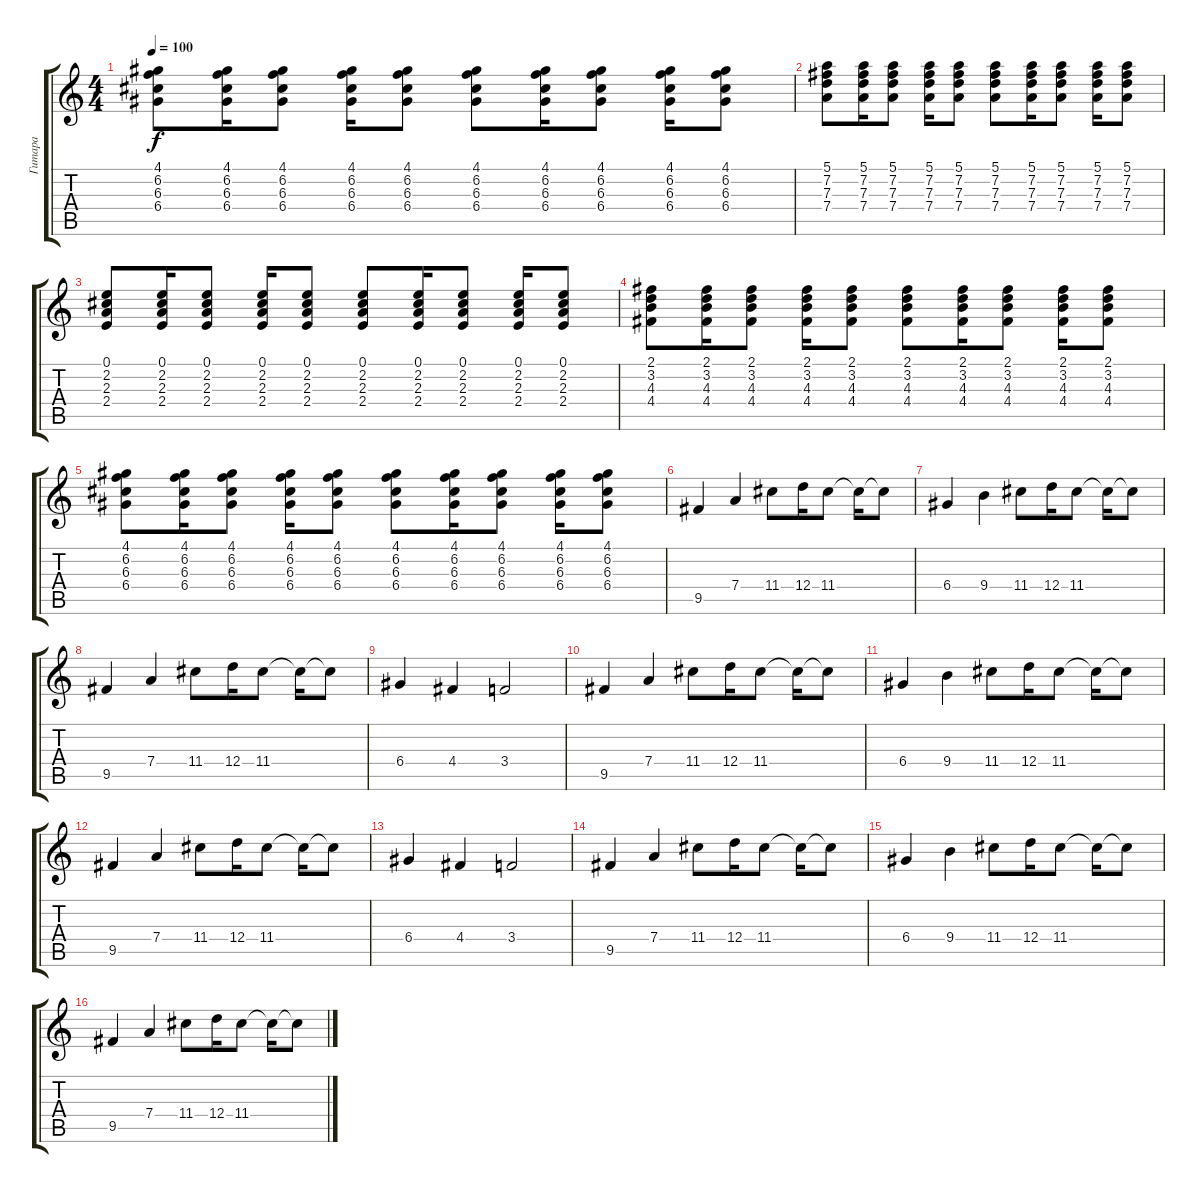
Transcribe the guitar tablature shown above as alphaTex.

\track ("Гитара" "Гитара") {instrument electricguitarmuted}
\staff {score tabs}
\tuning (E4 B3 G3 D3 A2 E2) {hide}
\ts (4 4)
\tempo 100
\clef g2
\ks c
(4.1 6.2 6.3 6.4).8{dy f} (4.1 6.2 6.3 6.4).16 (4.1 6.2 6.3 6.4).8 (4.1 6.2 6.3 6.4).16 (4.1 6.2 6.3 6.4).8 (4.1 6.2 6.3 6.4).8 (4.1 6.2 6.3 6.4).16 (4.1 6.2 6.3 6.4).8 (4.1 6.2 6.3 6.4).16 (4.1 6.2 6.3 6.4).8 |
(5.1 7.2 7.3 7.4).8 (5.1 7.2 7.3 7.4).16 (5.1 7.2 7.3 7.4).8 (5.1 7.2 7.3 7.4).16 (5.1 7.2 7.3 7.4).8 (5.1 7.2 7.3 7.4).8 (5.1 7.2 7.3 7.4).16 (5.1 7.2 7.3 7.4).8 (5.1 7.2 7.3 7.4).16 (5.1 7.2 7.3 7.4).8 |
(0.1 2.2 2.3 2.4).8 (0.1 2.2 2.3 2.4).16 (0.1 2.2 2.3 2.4).8 (0.1 2.2 2.3 2.4).16 (0.1 2.2 2.3 2.4).8 (0.1 2.2 2.3 2.4).8 (0.1 2.2 2.3 2.4).16 (0.1 2.2 2.3 2.4).8 (0.1 2.2 2.3 2.4).16 (0.1 2.2 2.3 2.4).8 |
(2.1 3.2 4.3 4.4).8 (2.1 3.2 4.3 4.4).16 (2.1 3.2 4.3 4.4).8 (2.1 3.2 4.3 4.4).16 (2.1 3.2 4.3 4.4).8 (2.1 3.2 4.3 4.4).8 (2.1 3.2 4.3 4.4).16 (2.1 3.2 4.3 4.4).8 (2.1 3.2 4.3 4.4).16 (2.1 3.2 4.3 4.4).8 |
(4.1 6.2 6.3 6.4).8 (4.1 6.2 6.3 6.4).16 (4.1 6.2 6.3 6.4).8 (4.1 6.2 6.3 6.4).16 (4.1 6.2 6.3 6.4).8 (4.1 6.2 6.3 6.4).8 (4.1 6.2 6.3 6.4).16 (4.1 6.2 6.3 6.4).8 (4.1 6.2 6.3 6.4).16 (4.1 6.2 6.3 6.4).8 |
9.5.4 7.4.4 11.4.8 12.4.16 11.4.8 11.4{t}.16 11.4{t}.8 |
6.4.4 9.4.4 11.4.8 12.4.16 11.4.8 11.4{t}.16 11.4{t}.8 |
9.5.4 7.4.4 11.4.8 12.4.16 11.4.8 11.4{t}.16 11.4{t}.8 |
6.4.4 4.4.4 3.4.2 |
9.5.4 7.4.4 11.4.8 12.4.16 11.4.8 11.4{t}.16 11.4{t}.8 |
6.4.4 9.4.4 11.4.8 12.4.16 11.4.8 11.4{t}.16 11.4{t}.8 |
9.5.4 7.4.4 11.4.8 12.4.16 11.4.8 11.4{t}.16 11.4{t}.8 |
6.4.4 4.4.4 3.4.2 |
9.5.4 7.4.4 11.4.8 12.4.16 11.4.8 11.4{t}.16 11.4{t}.8 |
6.4.4 9.4.4 11.4.8 12.4.16 11.4.8 11.4{t}.16 11.4{t}.8 |
9.5.4 7.4.4 11.4.8 12.4.16 11.4.8 11.4{t}.16 11.4{t}.8
